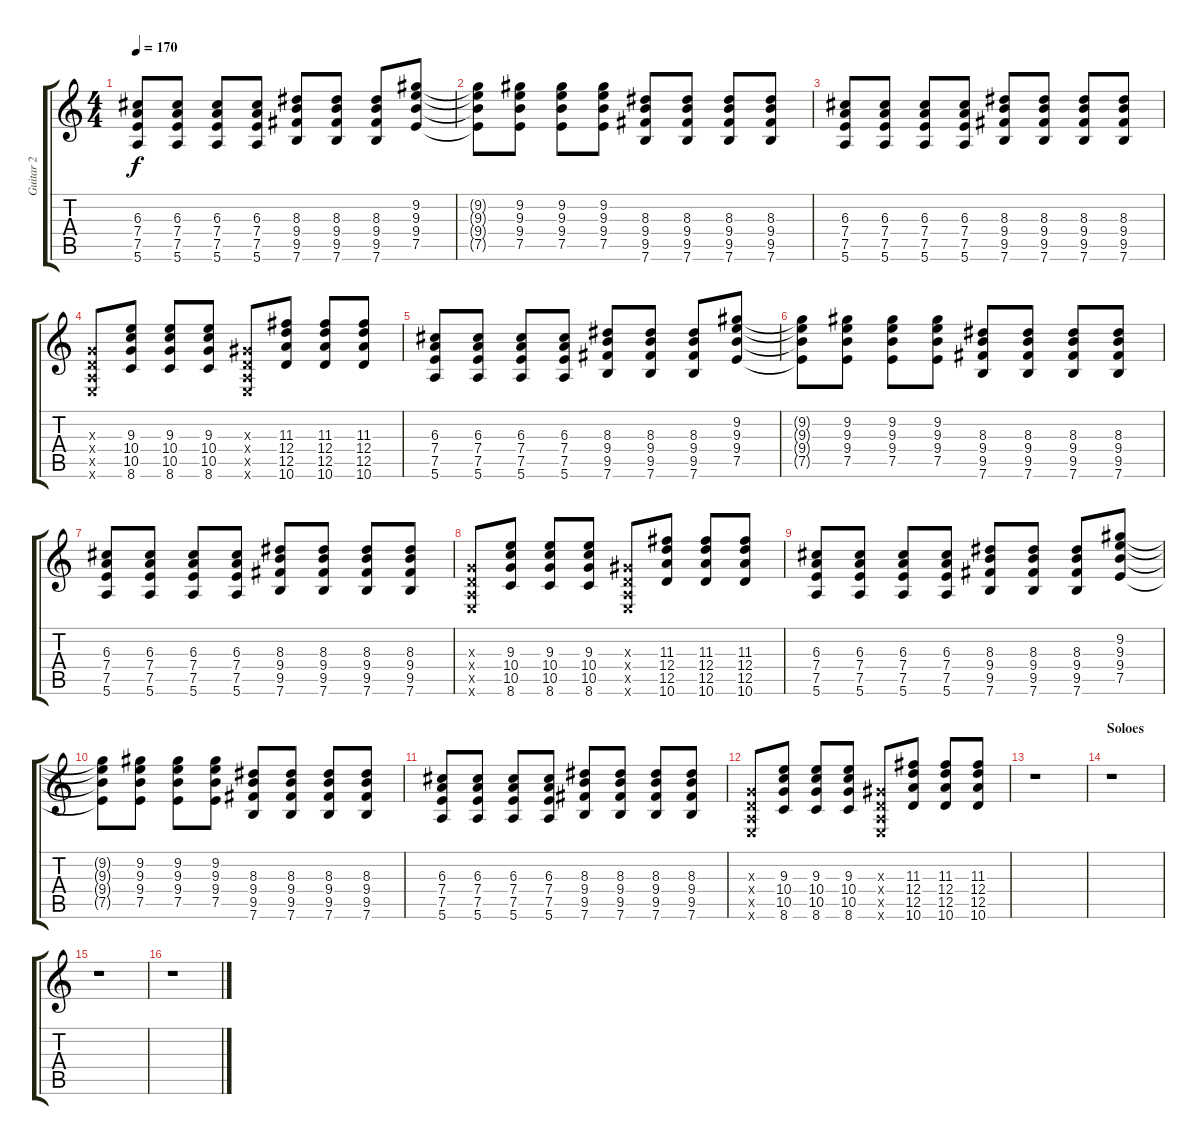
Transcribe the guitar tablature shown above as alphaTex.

\track ("Guitar 2" "Guitar 2") {instrument distortionguitar}
\staff {score tabs}
\tuning (E4 B3 G3 D3 A2 E2) {hide}
\ts (4 4)
\tempo 170
\clef g2
\ks c
(6.3 7.4 7.5 5.6).8{dy f} (6.3 7.4 7.5 5.6).8 (6.3 7.4 7.5 5.6).8 (6.3 7.4 7.5 5.6).8 (8.3 9.4 9.5 7.6).8 (8.3 9.4 9.5 7.6).8 (8.3 9.4 9.5 7.6).8 (9.2 9.3 9.4 7.5).8 |
(9.2{t} 9.3{t} 9.4{t} 7.5{t}).8 (9.2 9.3 9.4 7.5).8 (9.2 9.3 9.4 7.5).8 (9.2 9.3 9.4 7.5).8 (8.3 9.4 9.5 7.6).8 (8.3 9.4 9.5 7.6).8 (8.3 9.4 9.5 7.6).8 (8.3 9.4 9.5 7.6).8 |
(6.3 7.4 7.5 5.6).8 (6.3 7.4 7.5 5.6).8 (6.3 7.4 7.5 5.6).8 (6.3 7.4 7.5 5.6).8 (8.3 9.4 9.5 7.6).8 (8.3 9.4 9.5 7.6).8 (8.3 9.4 9.5 7.6).8 (8.3 9.4 9.5 7.6).8 |
(0.3{x} 0.4{x} 0.5{x} 0.6{x}).8 (9.3 10.4 10.5 8.6).8 (9.3 10.4 10.5 8.6).8 (9.3 10.4 10.5 8.6).8 (1.3{x} 0.4{x} 0.5{x} 0.6{x}).8 (11.3 12.4 12.5 10.6).8 (11.3 12.4 12.5 10.6).8 (11.3 12.4 12.5 10.6).8 |
(6.3 7.4 7.5 5.6).8 (6.3 7.4 7.5 5.6).8 (6.3 7.4 7.5 5.6).8 (6.3 7.4 7.5 5.6).8 (8.3 9.4 9.5 7.6).8 (8.3 9.4 9.5 7.6).8 (8.3 9.4 9.5 7.6).8 (9.2 9.3 9.4 7.5).8 |
(9.2{t} 9.3{t} 9.4{t} 7.5{t}).8 (9.2 9.3 9.4 7.5).8 (9.2 9.3 9.4 7.5).8 (9.2 9.3 9.4 7.5).8 (8.3 9.4 9.5 7.6).8 (8.3 9.4 9.5 7.6).8 (8.3 9.4 9.5 7.6).8 (8.3 9.4 9.5 7.6).8 |
(6.3 7.4 7.5 5.6).8 (6.3 7.4 7.5 5.6).8 (6.3 7.4 7.5 5.6).8 (6.3 7.4 7.5 5.6).8 (8.3 9.4 9.5 7.6).8 (8.3 9.4 9.5 7.6).8 (8.3 9.4 9.5 7.6).8 (8.3 9.4 9.5 7.6).8 |
(0.3{x} 0.4{x} 0.5{x} 0.6{x}).8 (9.3 10.4 10.5 8.6).8 (9.3 10.4 10.5 8.6).8 (9.3 10.4 10.5 8.6).8 (1.3{x} 0.4{x} 0.5{x} 0.6{x}).8 (11.3 12.4 12.5 10.6).8 (11.3 12.4 12.5 10.6).8 (11.3 12.4 12.5 10.6).8 |
(6.3 7.4 7.5 5.6).8 (6.3 7.4 7.5 5.6).8 (6.3 7.4 7.5 5.6).8 (6.3 7.4 7.5 5.6).8 (8.3 9.4 9.5 7.6).8 (8.3 9.4 9.5 7.6).8 (8.3 9.4 9.5 7.6).8 (9.2 9.3 9.4 7.5).8 |
(9.2{t} 9.3{t} 9.4{t} 7.5{t}).8 (9.2 9.3 9.4 7.5).8 (9.2 9.3 9.4 7.5).8 (9.2 9.3 9.4 7.5).8 (8.3 9.4 9.5 7.6).8 (8.3 9.4 9.5 7.6).8 (8.3 9.4 9.5 7.6).8 (8.3 9.4 9.5 7.6).8 |
(6.3 7.4 7.5 5.6).8 (6.3 7.4 7.5 5.6).8 (6.3 7.4 7.5 5.6).8 (6.3 7.4 7.5 5.6).8 (8.3 9.4 9.5 7.6).8 (8.3 9.4 9.5 7.6).8 (8.3 9.4 9.5 7.6).8 (8.3 9.4 9.5 7.6).8 |
(0.3{x} 0.4{x} 0.5{x} 0.6{x}).8 (9.3 10.4 10.5 8.6).8 (9.3 10.4 10.5 8.6).8 (9.3 10.4 10.5 8.6).8 (1.3{x} 0.4{x} 0.5{x} 0.6{x}).8 (11.3 12.4 12.5 10.6).8 (11.3 12.4 12.5 10.6).8 (11.3 12.4 12.5 10.6).8 |
r.1 |
\section ("" "Soloes")
r.1 |
r.1 |
r.1
